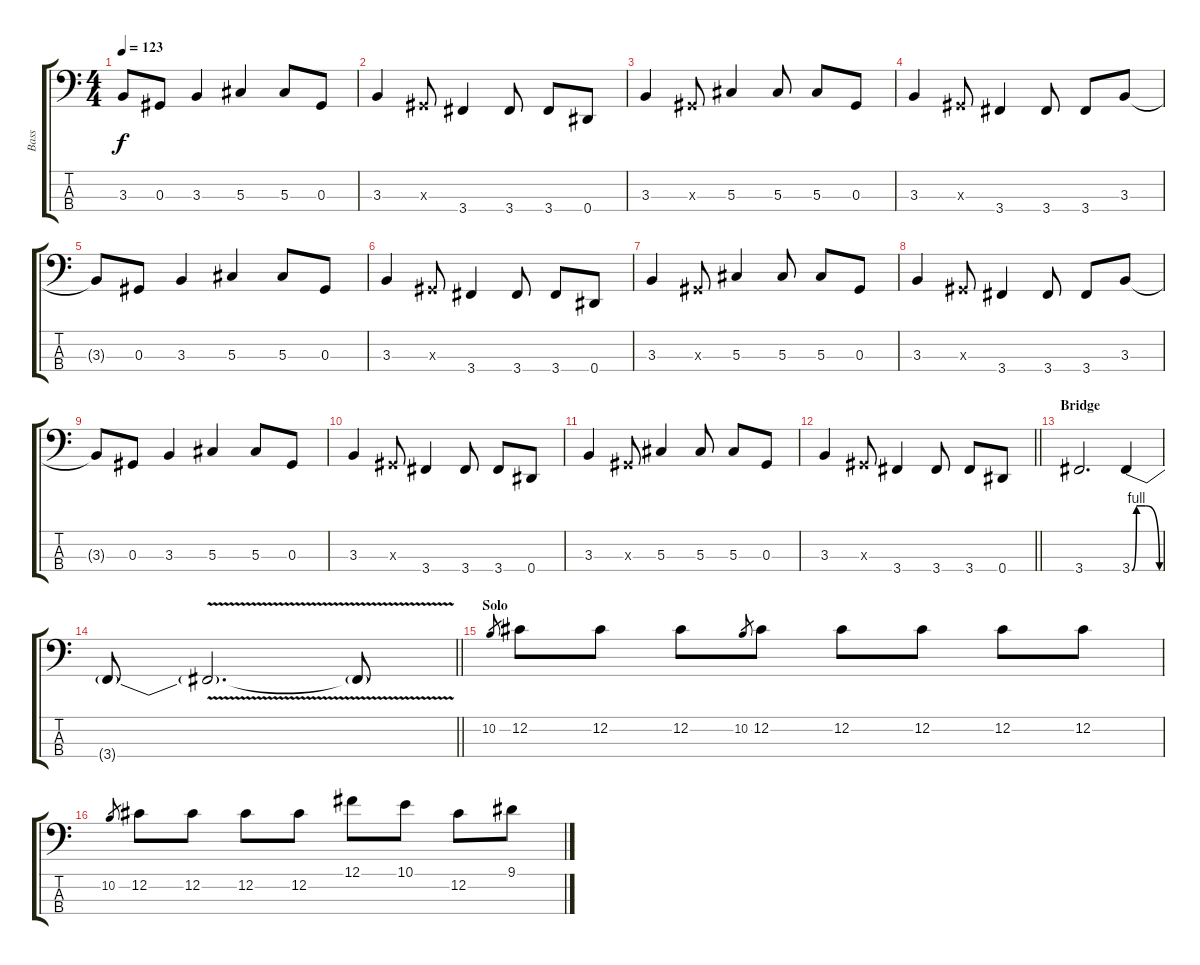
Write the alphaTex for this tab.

\track ("Bass" "Bass") {instrument acousticbass}
\staff {score tabs}
\tuning (Gb2 Db2 Ab1 Eb1) {hide}
\ts (4 4)
\tempo 123
\clef f4
\ks c
3.3{t}.8{dy f} 0.3.8 3.3.4 5.3.4 5.3.8 0.3.8 |
3.3.4 0.3{x}.8 3.4.4 3.4.8 3.4.8 0.4.8 |
3.3.4 0.3{x}.8 5.3.4 5.3.8 5.3.8 0.3.8 |
3.3.4 0.3{x}.8 3.4.4 3.4.8 3.4.8 3.3.8 |
3.3{t}.8 0.3.8 3.3.4 5.3.4 5.3.8 0.3.8 |
3.3.4 0.3{x}.8 3.4.4 3.4.8 3.4.8 0.4.8 |
3.3.4 0.3{x}.8 5.3.4 5.3.8 5.3.8 0.3.8 |
3.3.4 0.3{x}.8 3.4.4 3.4.8 3.4.8 3.3.8 |
3.3{t}.8 0.3.8 3.3.4 5.3.4 5.3.8 0.3.8 |
3.3.4 0.3{x}.8 3.4.4 3.4.8 3.4.8 0.4.8 |
3.3.4 0.3{x}.8 5.3.4 5.3.8 5.3.8 0.3.8 |
\barLineRight lightlight
3.3.4 0.3{x}.8 3.4.4 3.4.8 3.4.8 0.4.8 |
\section ("" "Bridge")
3.4.2{d} 3.4{be (custom 0 0 10 4 20 4 30 4 60 0)}.4 |
\barLineRight lightlight
3.4{t}.8 3.4{v t}.2{d} 3.4{t}.8 |
\section ("" "Solo")
10.2.8{gr} 12.2.8{volume 16} 12.2.8 12.2.8 10.2.8{gr} 12.2.8 12.2.8 12.2.8 12.2.8 12.2.8 |
10.2.8{gr} 12.2.8 12.2.8 12.2.8 12.2.8 12.1.8 10.1.8 12.2.8 9.1.8
